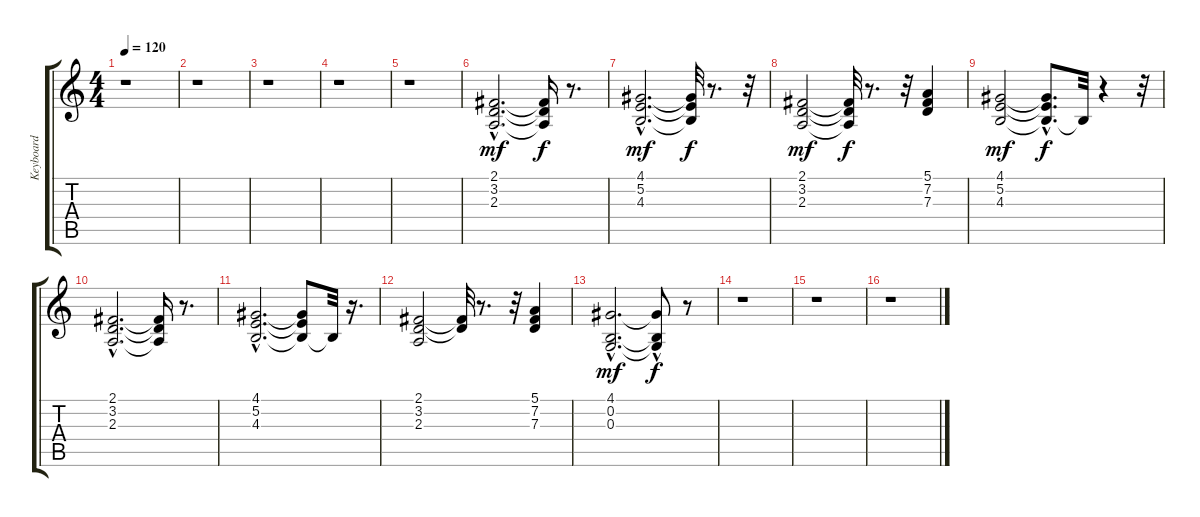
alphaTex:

\track ("Keyboard" "Keyboard") {instrument electricpiano2}
\staff {score tabs}
\tuning (E4 B3 G3 D3 A2 E2) {hide}
\ts (4 4)
\tempo 120
\clef g2
\ks c
r.1{dy f} |
r.1 |
r.1 |
r.1 |
r.1 |
(2.1{hac} 3.2{hac} 2.3{hac}).2{d dy mf} (2.1{t} 3.2{t} 2.3{t}).16{dy f} r.8{d} |
(4.1{hac} 5.2{hac} 4.3{hac}).2{d dy mf} (4.1{t} 5.2{t} 4.3{t}).32{dy f} r.8{d} r.32 |
(2.1 3.2 2.3).2{dy mf} (2.1{t} 3.2{t} 2.3{t}).32{dy f} r.8{d} r.32 (5.1 7.2 7.3).4 |
(4.1 5.2 4.3).2{dy mf} (4.1{hac t} 5.2{hac t} 4.3{hac t}).8{d dy f} 4.3{t}.32 r.4 r.32 |
(2.1{hac} 3.2{hac} 2.3{hac}).2{d} (2.1{t} 3.2{t} 2.3{t}).16 r.8{d} |
(4.1{hac} 5.2{hac} 4.3{hac}).2{d} (4.1{t} 5.2{t} 4.3{t}).8 4.3{t}.32 r.16{d} |
(2.1 3.2 2.3).2 (2.1{t} 3.2{t}).32 r.8{d} r.32 (5.1 7.2 7.3).4 |
(4.1{hac} 0.2{hac} 0.3{hac}).2{d dy mf} (4.1{hac t} 0.2{t} 0.3{hac t}).8{dy f} r.8 |
r.1 |
r.1 |
r.1
